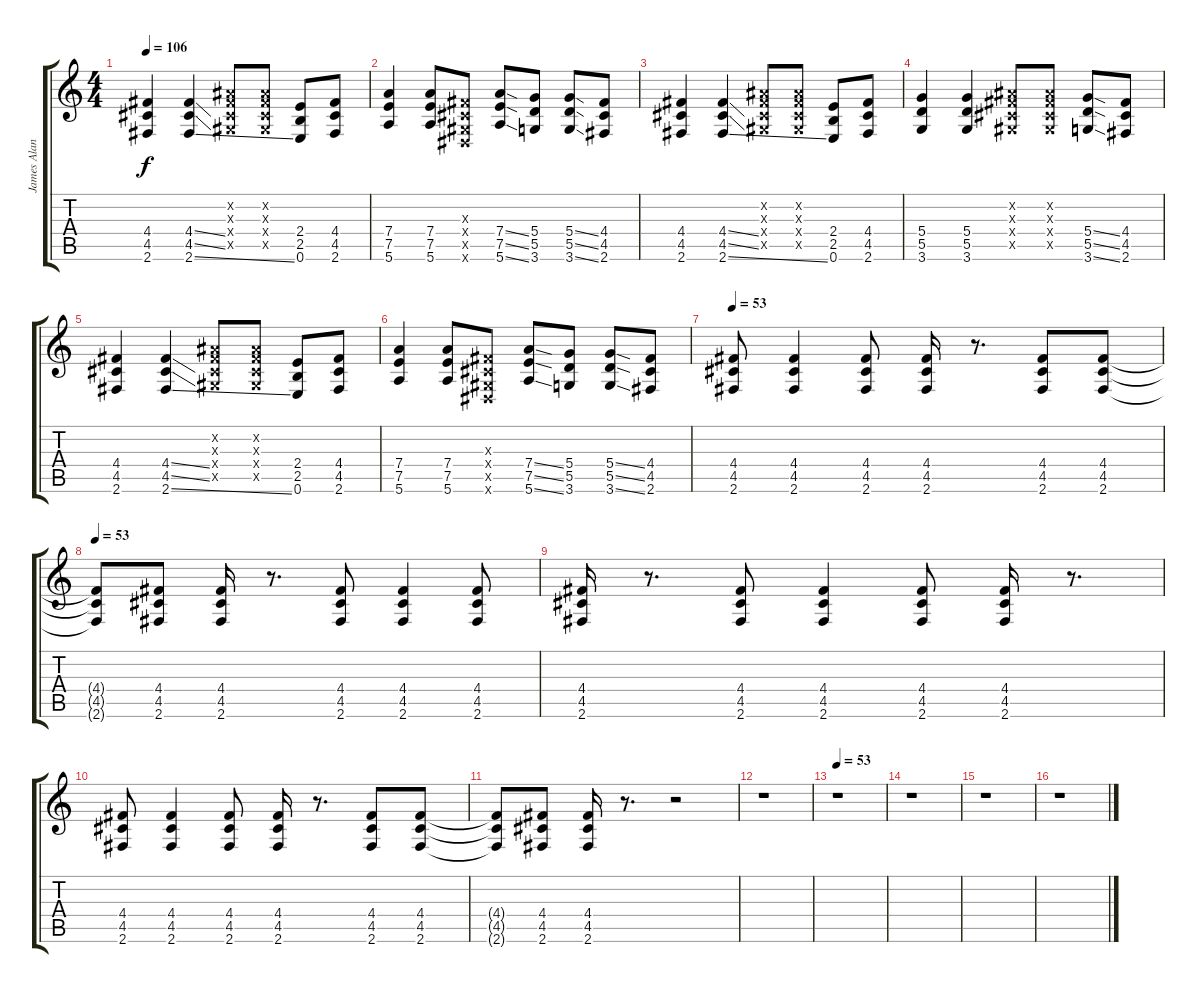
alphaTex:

\track ("James Alan Hetfield" "James Alan") {instrument distortionguitar}
\staff {score tabs}
\tuning (E4 B3 G3 D3 A2 E2) {hide}
\ts (4 4)
\tempo 106
\clef g2
\ks c
(4.4 4.5 2.6).4{dy f} (4.4{ss} 4.5{ss} 2.6{ss}).4 (-1.2{x} -1.3{x} -1.4{x} -1.5{x}).8 (-1.2{x} -1.3{x} -1.4{x} -1.5{x}).8 (2.4 2.5 0.6).8 (4.4 4.5 2.6).8 |
(7.4 7.5 5.6).4 (7.4 7.5 5.6).8 (-1.3{x} -1.4{x} -1.5{x} -1.6{x}).8 (7.4{ss} 7.5{ss} 5.6{ss}).8 (5.4 5.5 3.6).8 (5.4{ss} 5.5{ss} 3.6{ss}).8 (4.4 4.5 2.6).8 |
(4.4 4.5 2.6).4 (4.4{ss} 4.5{ss} 2.6{ss}).4 (-1.2{x} -1.3{x} -1.4{x} -1.5{x}).8 (-1.2{x} -1.3{x} -1.4{x} -1.5{x}).8 (2.4 2.5 0.6).8 (4.4 4.5 2.6).8 |
(5.4 5.5 3.6).4 (5.4 5.5 3.6).4 (-1.2{x} -1.3{x} -1.4{x} -1.5{x}).8 (-1.2{x} -1.3{x} -1.4{x} -1.5{x}).8 (5.4{ss} 5.5{ss} 3.6{ss}).8 (4.4 4.5 2.6).8 |
(4.4 4.5 2.6).4 (4.4{ss} 4.5{ss} 2.6{ss}).4 (-1.2{x} -1.3{x} -1.4{x} -1.5{x}).8 (-1.2{x} -1.3{x} -1.4{x} -1.5{x}).8 (2.4 2.5 0.6).8 (4.4 4.5 2.6).8 |
(7.4 7.5 5.6).4 (7.4 7.5 5.6).8 (-1.3{x} -1.4{x} -1.5{x} -1.6{x}).8 (7.4{ss} 7.5{ss} 5.6{ss}).8 (5.4 5.5 3.6).8 (5.4{ss} 5.5{ss} 3.6{ss}).8 (4.4 4.5 2.6).8 |
\tempo 53
(4.4 4.5 2.6).8 (4.4 4.5 2.6).4 (4.4 4.5 2.6).8 (4.4 4.5 2.6).16 r.8{d} (4.4 4.5 2.6).8 (4.4 4.5 2.6).8 |
\tempo 53
(4.4{t} 4.5{t} 2.6{t}).8 (4.4 4.5 2.6).8 (4.4 4.5 2.6).16 r.8{d} (4.4 4.5 2.6).8{volume 12} (4.4 4.5 2.6).4 (4.4 4.5 2.6).8 |
(4.4 4.5 2.6).16 r.8{d} (4.4 4.5 2.6).8{volume 8} (4.4 4.5 2.6).4 (4.4 4.5 2.6).8 (4.4 4.5 2.6).16 r.8{d} |
(4.4 4.5 2.6).8{volume 4} (4.4 4.5 2.6).4 (4.4 4.5 2.6).8 (4.4 4.5 2.6).16 r.8{d} (4.4 4.5 2.6).8{volume 0} (4.4 4.5 2.6).8 |
(4.4{t} 4.5{t} 2.6{t}).8 (4.4 4.5 2.6).8 (4.4 4.5 2.6).16 r.8{d} r.2 |
r.1 |
\tempo 53
r.1 |
r.1 |
r.1 |
r.1
